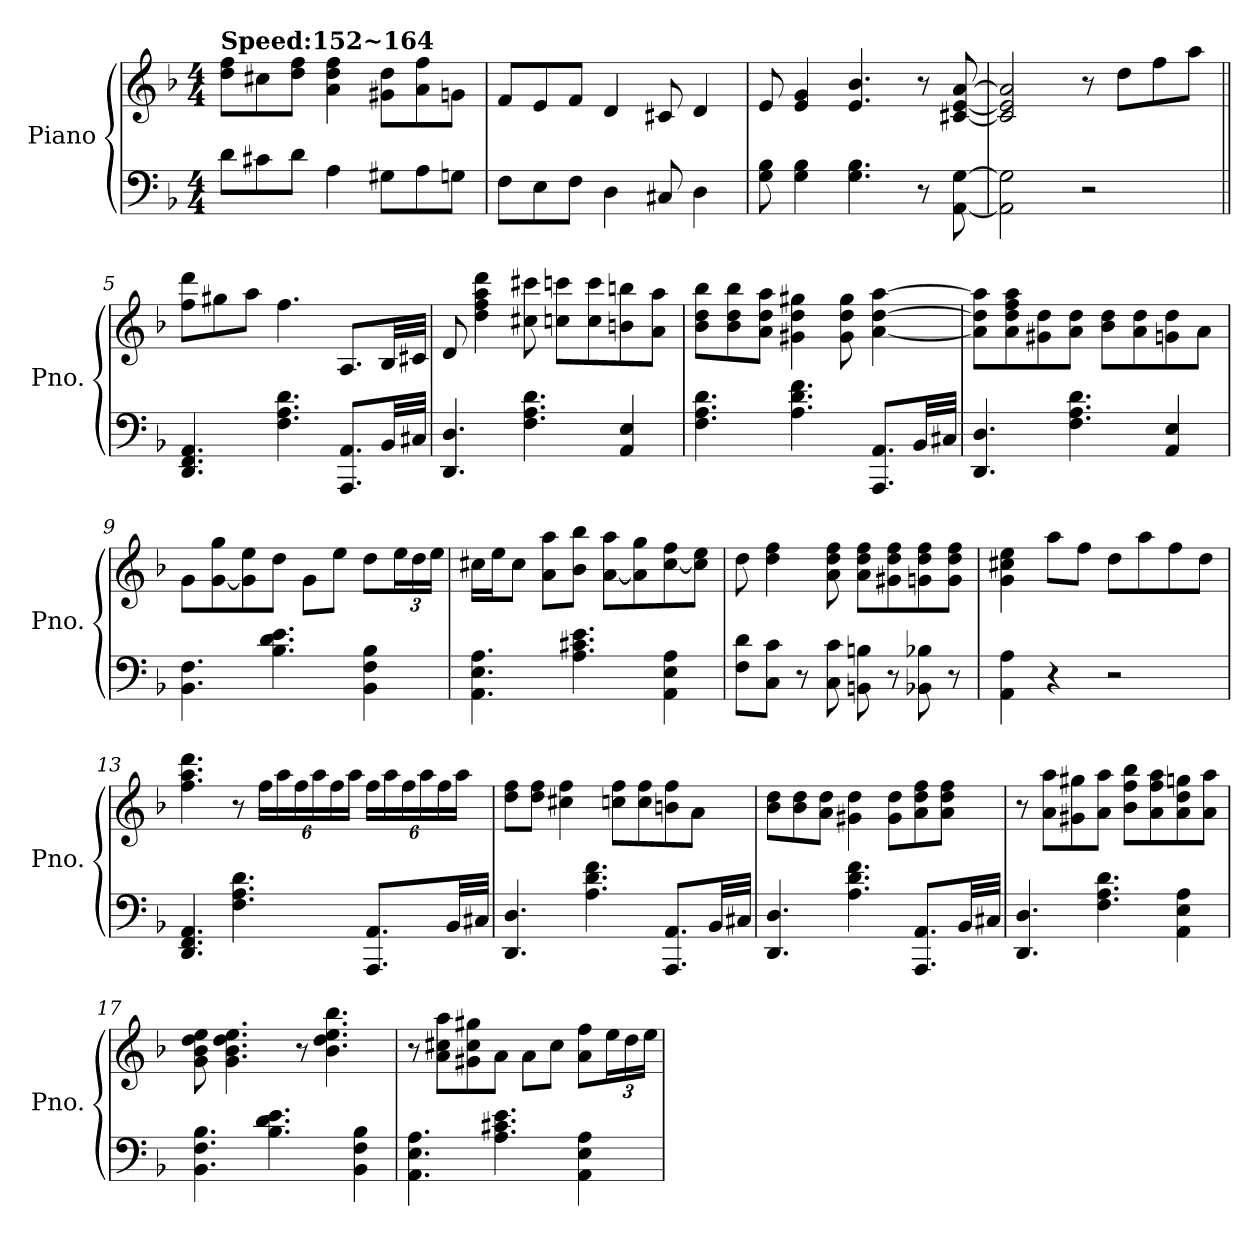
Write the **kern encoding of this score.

**kern	**kern
*part1	*part1
*staff2	*staff1
*I"Piano	*
*I'Pno.	*
*clefF4	*clefG2
*k[b-]	*k[b-]
*M4/4	*M4/4
=1	=1
!	!LO:TX:a:B:t=Speed&colon;152~164
8d\L	8dd\ 8ff\L
8c#X\	8cc#X\
8d\J	8dd\ 8ff\J
4A\	4a\ 4dd\ 4ff\
8G#X\L	8g#X\ 8dd\L
8A\	8a\ 8ff\
8Gn\J	8gn\J
=2	=2
8F\L	8f/L
8E\	8e/
8F\J	8f/J
4D\	4d/
8C#X/	8c#X/
4D\	4d/
=3	=3
8G\ 8B-\	8e/
4G\ 4B-\	4e/ 4g/
4.G\ 4.B-\	4.e/ 4.b-/
8r	8r
[8AA\ [8G\	[8c#X/ [8e/ [8a/
=4	=4
2AA\] 2G\]	2c#/] 2e/] 2a/]
2r	8r
.	8dd\L
.	8ff\
.	8aa\J
=5||	=5||
4.DD/ 4.FF/ 4.AA/	8ff\ 8ddd\L
.	8gg#X\
.	8aa\J
4.F\ 4.A\ 4.d\	4.ff\
8.AAA/ 8.AA/L	8.A/L
32BB-/LL	32B-/LL
32C#X/JJJ	32c#X/JJJ
=6	=6
4.DD/ 4.D/	8d/
.	4dd\ 4ff\ 4aa\ 4ddd\
4.F\ 4.A\ 4.d\	8cc#X\ 8ccc#X\
.	8ccn\ 8cccn\L
.	8cc\ 8ccc\
4AA/ 4E/	8bn\ 8bbn\
.	8a\ 8aa\J
!!LO:LB:g=z
=7	=7
4.F\ 4.A\ 4.d\	8b-\ 8dd\ 8bb-\L
.	8b-\ 8dd\ 8bb-\
.	8a\ 8dd\ 8aa\J
4.A\ 4.d\ 4.f\	4g#X\ 4dd\ 4gg#X\
.	8g#\ 8dd\ 8gg#\
8.AAA/ 8.AA/L	[4a\ [4dd\ [4aa\
32BB-/LL	.
32C#X/JJJ	.
=8	=8
4.DD/ 4.D/	8a\] 8dd\] 8aa\]L
.	8a\ 8dd\ 8ff\ 8aa\
.	8g#X\ 8dd\
4.F\ 4.A\ 4.d\	8a\ 8dd\J
.	8b-\ 8dd\L
.	8a\ 8dd\
4AA/ 4E/	8gn\ 8dd\
.	8a\J
=9	=9
4.BB-\ 4.F\	8g\L
.	[8g\ 8gg\
.	8g\] 8ee\
4.B-\ 4.d\ 4.e\	8dd\J
.	8g\L
.	8ee\J
4BB-\ 4F\ 4B-\	8dd\L
*	*Xbrackettup
.	24ee\L
.	24dd\
.	24ee\JJ
=10	=10
4.AA\ 4.E\ 4.A\	16cc#X\LL
.	16ee\J
.	8cc#\J
.	8a\ 8aa\L
4.A\ 4.c#X\ 4.e\	8b-\ 8bb-\J
.	[8a\ 8aa\L
.	8a\] 8gg\
4AA\ 4E\ 4A\	[8cc#\ 8ff\
.	8cc#\] 8ee\J
=11	=11
8F\ 8d\L	8dd\
8C\ 8c\J	4dd\ 4ff\
8r	.
8C\ 8c\	8a\ 8dd\ 8ff\
8BBn\ 8Bn\	8a\ 8dd\ 8ff\L
8r	8g#X\ 8dd\ 8ff\
8BB-X\ 8B-X\	8gn\ 8dd\ 8ff\
8r	8g\ 8dd\ 8ff\J
!!LO:LB:g=z
=12	=12
4AA\ 4A\	4g\ 4cc#X\ 4ee\
4r	8aa\L
.	8ff\J
2r	8dd\L
.	8aa\
.	8ff\
.	8dd\J
=13	=13
4.DD/ 4.FF/ 4.AA/	4.ff\ 4.aa\ 4.ddd\
4.F\ 4.A\ 4.d\	8r
.	24ff\LL
.	24aa\
.	24ff\
.	24aa\
.	24ff\
.	24aa\JJ
8.AAA/ 8.AA/L	24ff\LL
.	24aa\
.	24ff\
.	24aa\
.	24ff\
32BB-/LL	.
.	24aa\JJ
32C#X/JJJ	.
=14	=14
4.DD/ 4.D/	8dd\ 8ff\L
.	8dd\ 8ff\J
.	4cc#X\ 4ff\
4.A\ 4.d\ 4.f\	.
.	8ccn\ 8ff\L
.	8cc\ 8ff\
8.AAA/ 8.AA/L	8bn\ 8ff\
.	8a\J
32BB-/LL	.
32C#X/JJJ	.
=15	=15
4.DD/ 4.D/	8b-\ 8dd\L
.	8b-\ 8dd\
.	8a\ 8dd\J
4.A\ 4.d\ 4.f\	4g#X\ 4dd\
.	8g#\ 8dd\L
8.AAA/ 8.AA/L	8a\ 8dd\ 8ff\
.	8a\ 8dd\ 8ff\J
32BB-/LL	.
32C#X/JJJ	.
=16	=16
4.DD/ 4.D/	8r
.	8a\ 8aa\L
.	8g#X\ 8gg#X\
4.F\ 4.A\ 4.d\	8a\ 8aa\J
.	8b-\ 8ff\ 8bb-\L
.	8a\ 8ff\ 8aa\
4AA\ 4E\ 4A\	8a\ 8dd\ 8ggn\
.	8a\ 8aa\J
!!LO:LB:g=z
=17	=17
4.BB-\ 4.F\ 4.B-\	8g\ 8b-\ 8dd\ 8ee\
.	4.g\ 4.b-\ 4.dd\ 4.ee\
4.B-\ 4.d\ 4.e\	.
.	8r
.	4.b-\ 4.dd\ 4.ee\ 4.bb-\
4BB-\ 4F\ 4B-\	.
=18	=18
4.AA\ 4.E\ 4.A\	8r
.	8a\ 8cc#X\ 8aa\L
.	8g#X\ 8cc#\ 8gg#X\
4.A\ 4.c#X\ 4.e\	8a\J
.	8a\L
.	8cc#\J
4AA\ 4E\ 4A\	8a\ 8ff\L
.	24ee\L
.	24dd\
.	24ee\JJ
=	=
*-	*-
